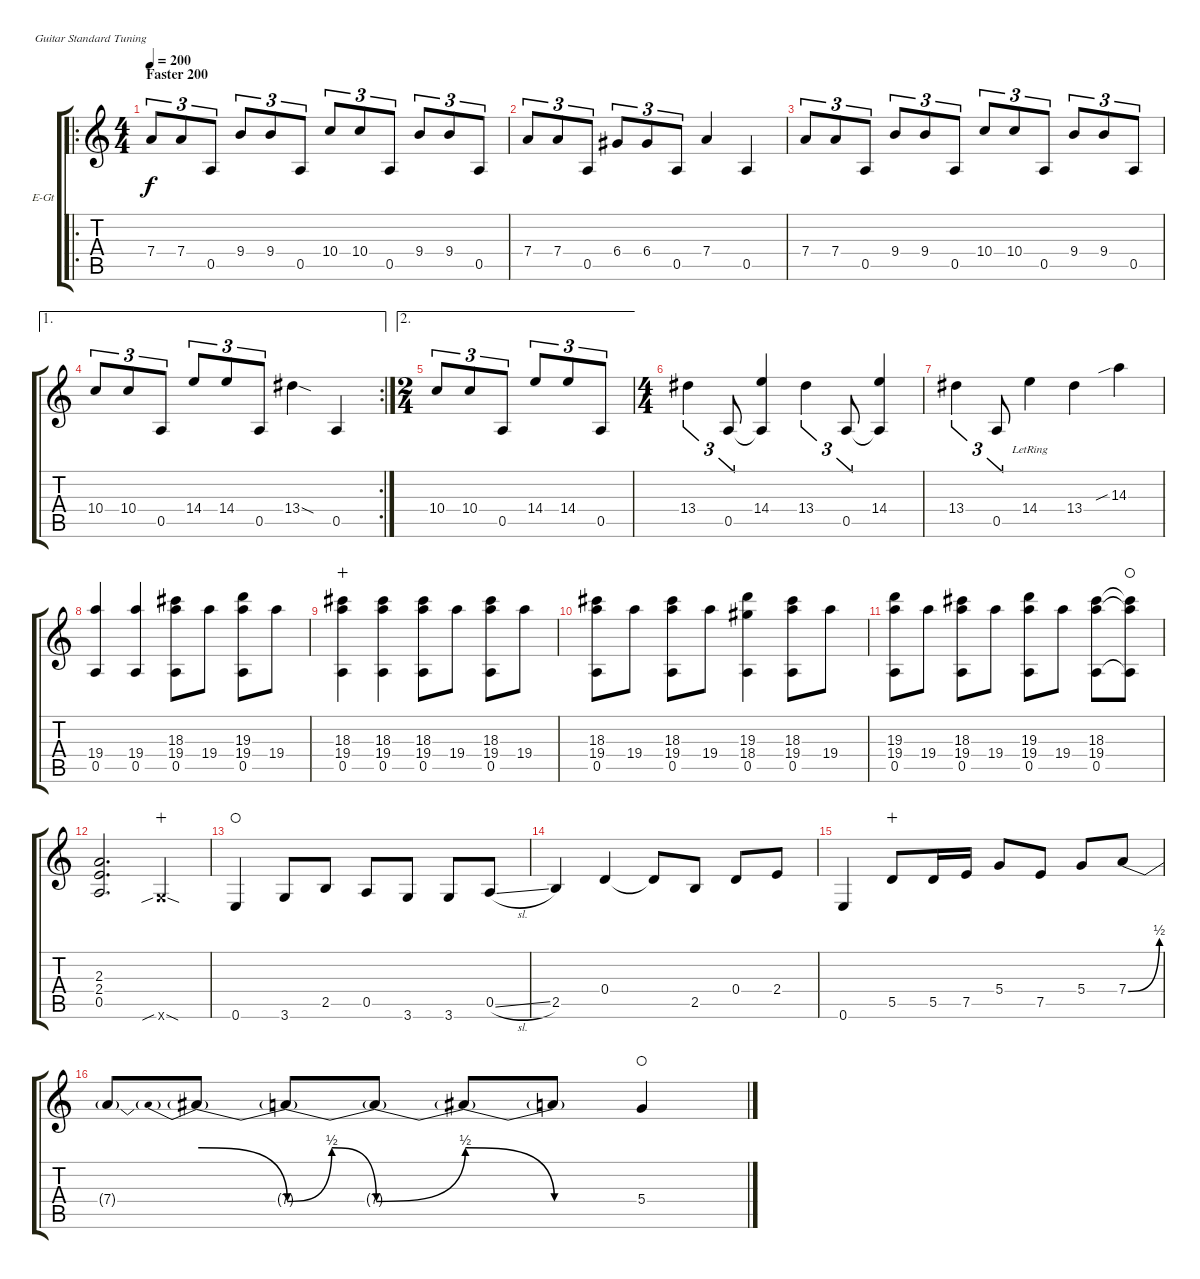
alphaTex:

\bracketExtendMode groupsimilarinstruments
\firstSystemTrackNameOrientation horizontal
\otherSystemsTrackNameOrientation horizontal
\track ("Guitar" "E-Gt") {mute instrument electricguitarclean}
\staff {score tabs}
\tuning (E4 B3 G3 D3 A2 E2)
\ro
\ts (4 4)
\beaming (8 2 2 2 2)
\section ("" "Faster 200")
\tempo 200
\clef g2
\scale
0.418831
\ks c
7.4.8{tu (3 2) dy f} 7.4.8{tu (3 2)} 0.5.8{tu (3 2)} 9.4.8{tu (3 2)} 9.4.8{tu (3 2)} 0.5.8{tu (3 2)} 10.4.8{tu (3 2)} 10.4.8{tu (3 2)} 0.5.8{tu (3 2)} 9.4.8{tu (3 2)} 9.4.8{tu (3 2)} 0.5.8{tu (3 2)} |
\scale
0.322917 7.4.8{tu (3 2)} 7.4.8{tu (3 2)} 0.5.8{tu (3 2)} 6.4.8{tu (3 2)} 6.4.8{tu (3 2)} 0.5.8{tu (3 2)} 7.4.4 0.5.4 |
\scale
0.322917 7.4.8{tu (3 2)} 7.4.8{tu (3 2)} 0.5.8{tu (3 2)} 9.4.8{tu (3 2)} 9.4.8{tu (3 2)} 0.5.8{tu (3 2)} 10.4.8{tu (3 2)} 10.4.8{tu (3 2)} 0.5.8{tu (3 2)} 9.4.8{tu (3 2)} 9.4.8{tu (3 2)} 0.5.8{tu (3 2)} |
\ae 1
\rc 2
\scale
0.354167 10.4.8{tu (3 2)} 10.4.8{tu (3 2)} 0.5.8{tu (3 2)} 14.4.8{tu (3 2)} 14.4.8{tu (3 2)} 0.5.8{tu (3 2)} 13.4{sod}.4 0.5.4 |
\ae 2
\ts (2 4)
\beaming (8 2 2)
\scale
0.39527 10.4.8{tu (3 2)} 10.4.8{tu (3 2)} 0.5.8{tu (3 2)} 14.4.8{tu (3 2)} 14.4.8{tu (3 2)} 0.5.8{tu (3 2)} |
\ts (4 4)
\beaming (8 2 2 2 2)
\scale
0.39527 13.4.4{tu (3 2)} 0.5.8{tu (3 2)} (14.4 0.5{t}).4 13.4.4{tu (3 2)} 0.5.8{tu (3 2)} (14.4 0.5{t}).4 |
\scale
0.209459 13.4.4{tu (3 2)} 0.5.8{tu (3 2)} 14.4{lr}.4 13.4.4 14.3{sib}.4 |
\scale
0.333333 (19.4 0.5).4 (19.4 0.5).4 (18.3 19.4 0.5).8 19.4.8 (19.3 19.4 0.5).8 19.4.8 |
\scale
0.333333 (18.3 19.4 0.5).4{wahc} (18.3 19.4 0.5).4 (18.3 19.4 0.5).8 19.4.8 (18.3 19.4 0.5).8 19.4.8 |
\scale
0.333333 (18.3 19.4 0.5).8 19.4.8 (18.3 19.4 0.5).8 19.4.8 (19.3 18.4 0.5).4 (18.3 19.4 0.5).8 19.4.8 |
\scale
0.333333 (19.3 19.4 0.5).8 19.4.8 (18.3 19.4 0.5).8 19.4.8 (19.3 19.4 0.5).8 19.4.8 (18.3 19.4 0.5).8 (18.3{t} 19.4{t} 0.5{t}).8{waho} |
\scale
0.333333 (0.5 2.4 2.3).2{d} 3.6{sib sod x}.4{wahc} |
\scale
0.333333 0.6.4{waho} 3.6.8 2.5.8 0.5.8 3.6.8 3.6.8 0.5{sl}.8 |
\scale
0.333333 2.5.4 0.4.4 0.4{t}.8 2.5.8 0.4.8 2.4.8 |
\scale
0.333333 0.6.4 5.5.8{wahc} 5.5.16 7.5.16 5.4.8 7.5.8 5.4.8 7.4{be (bend 0 0 60 2)}.8 |
\scale
0.333333 7.4{t}.8 7.4{be (prebendrelease 0 2 60 0) t}.8 7.4{be (bendrelease 0 0 30 2 30 2 60 0) t}.8 7.4{be (bend 0 0 60 2) t}.8 7.4{be (release 0 2 60 0) t}.8 7.4{be (hold 0 0 60 0) t}.8 5.4.4{waho}
